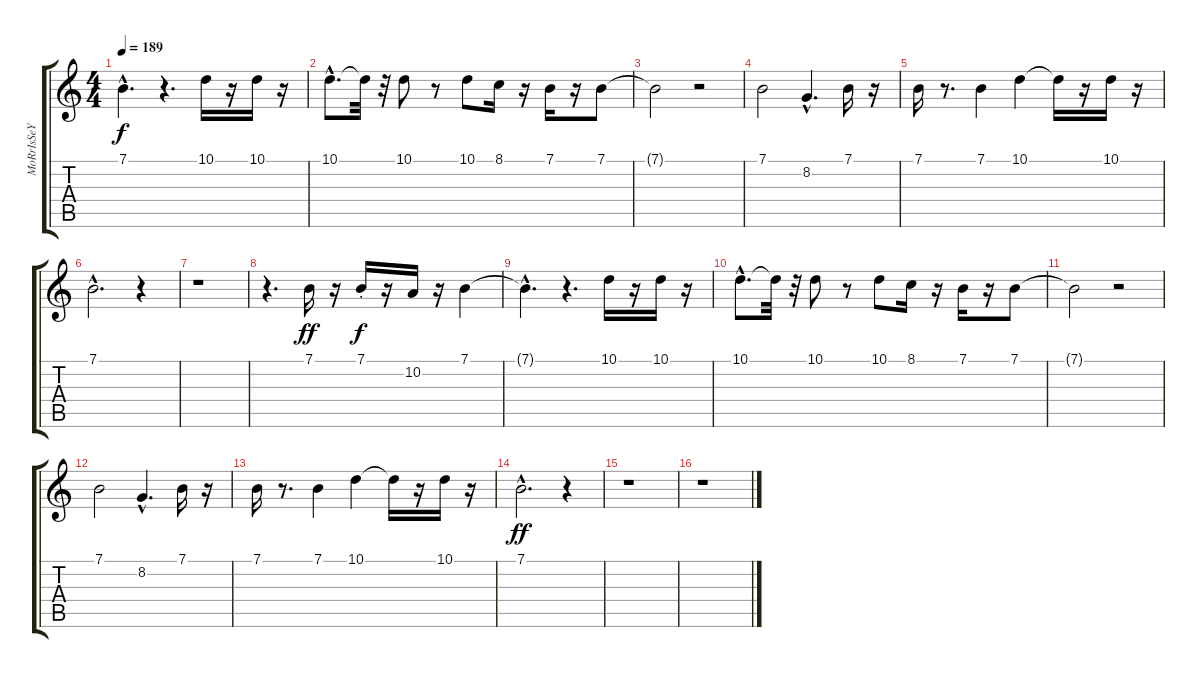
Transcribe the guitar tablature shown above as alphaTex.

\track ("MoRrIsSeY" "MoRrIsSeY") {instrument flute}
\staff {score tabs}
\tuning (E4 B3 G3 D3 A2 E2) {hide}
\ts (4 4)
\tempo 189
\clef g2
\ks c
7.1{hac t}.4{d dy f} r.4{d} 10.1.16 r.16 10.1.16 r.16 |
10.1{hac}.8{d} 10.1{t}.32 r.32 10.1.8 r.8 10.1.8 8.1.16 r.16 7.1.16 r.16 7.1.8 |
7.1{t}.2 r.2 |
7.1.2 8.2{hac}.4{d} 7.1.16 r.16 |
7.1.16 r.8{d} 7.1.4 10.1.4 10.1{t}.16 r.16 10.1.16 r.16 |
7.1{hac}.2{d} r.4 |
r.1 |
r.4{d} 7.1.16{dy ff} r.16 7.1{st}.16{dy f} r.16 10.2.16 r.16 7.1.4 |
7.1{hac t}.4{d} r.4{d} 10.1.16 r.16 10.1.16 r.16 |
10.1{hac}.8{d} 10.1{t}.32 r.32 10.1.8 r.8 10.1.8 8.1.16 r.16 7.1.16 r.16 7.1.8 |
7.1{t}.2 r.2 |
7.1.2 8.2{hac}.4{d} 7.1.16 r.16 |
7.1.16 r.8{d} 7.1.4 10.1.4 10.1{t}.16 r.16 10.1.16 r.16 |
7.1{hac}.2{d dy ff volume 13} r.4 |
r.1 |
r.1
